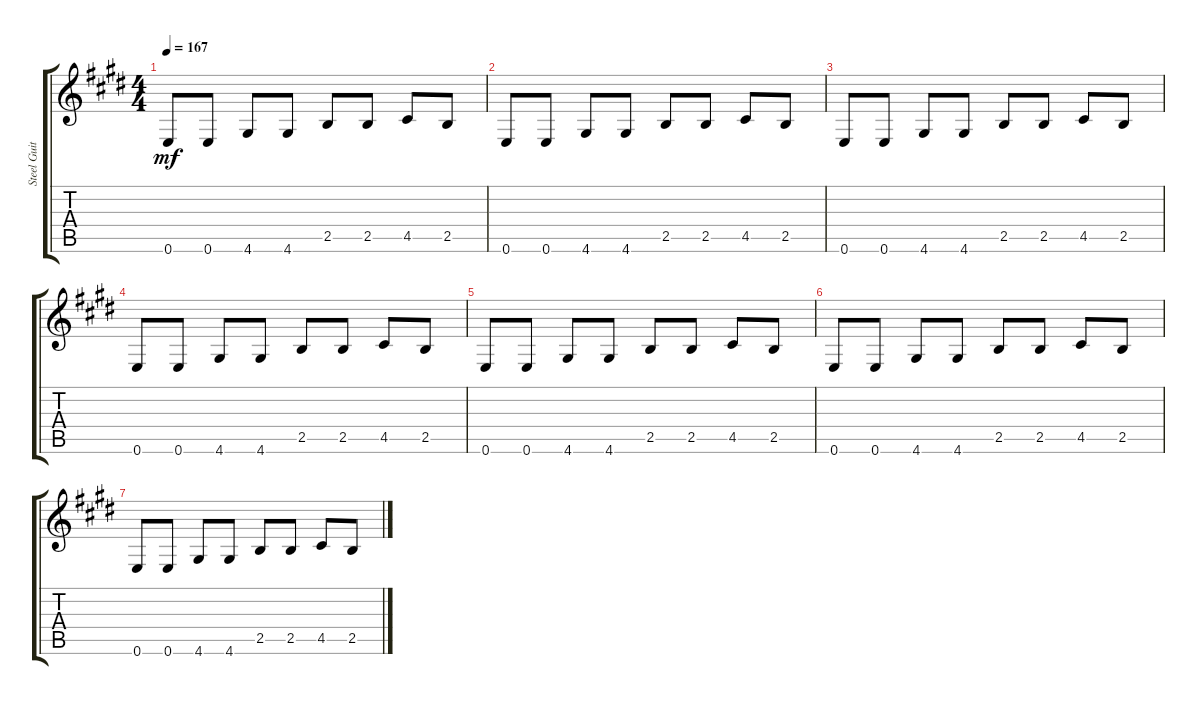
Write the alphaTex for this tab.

\track ("Steel Guitar" "Steel Guit") {instrument acousticguitarsteel}
\staff {score tabs}
\tuning (E4 B3 G3 D3 A2 E2) {hide}
\ts (4 4)
\tempo 167
\clef g2
\ks e
0.6.8{dy mf} 0.6.8 4.6.8 4.6.8 2.5.8 2.5.8 4.5.8 2.5.8 |
0.6.8 0.6.8 4.6.8 4.6.8 2.5.8 2.5.8 4.5.8 2.5.8 |
0.6.8 0.6.8 4.6.8 4.6.8 2.5.8 2.5.8 4.5.8 2.5.8 |
0.6.8 0.6.8 4.6.8 4.6.8 2.5.8 2.5.8 4.5.8 2.5.8 |
0.6.8 0.6.8 4.6.8 4.6.8 2.5.8 2.5.8 4.5.8 2.5.8 |
0.6.8 0.6.8 4.6.8 4.6.8 2.5.8 2.5.8 4.5.8 2.5.8 |
0.6.8 0.6.8 4.6.8 4.6.8 2.5.8 2.5.8 4.5.8 2.5.8
